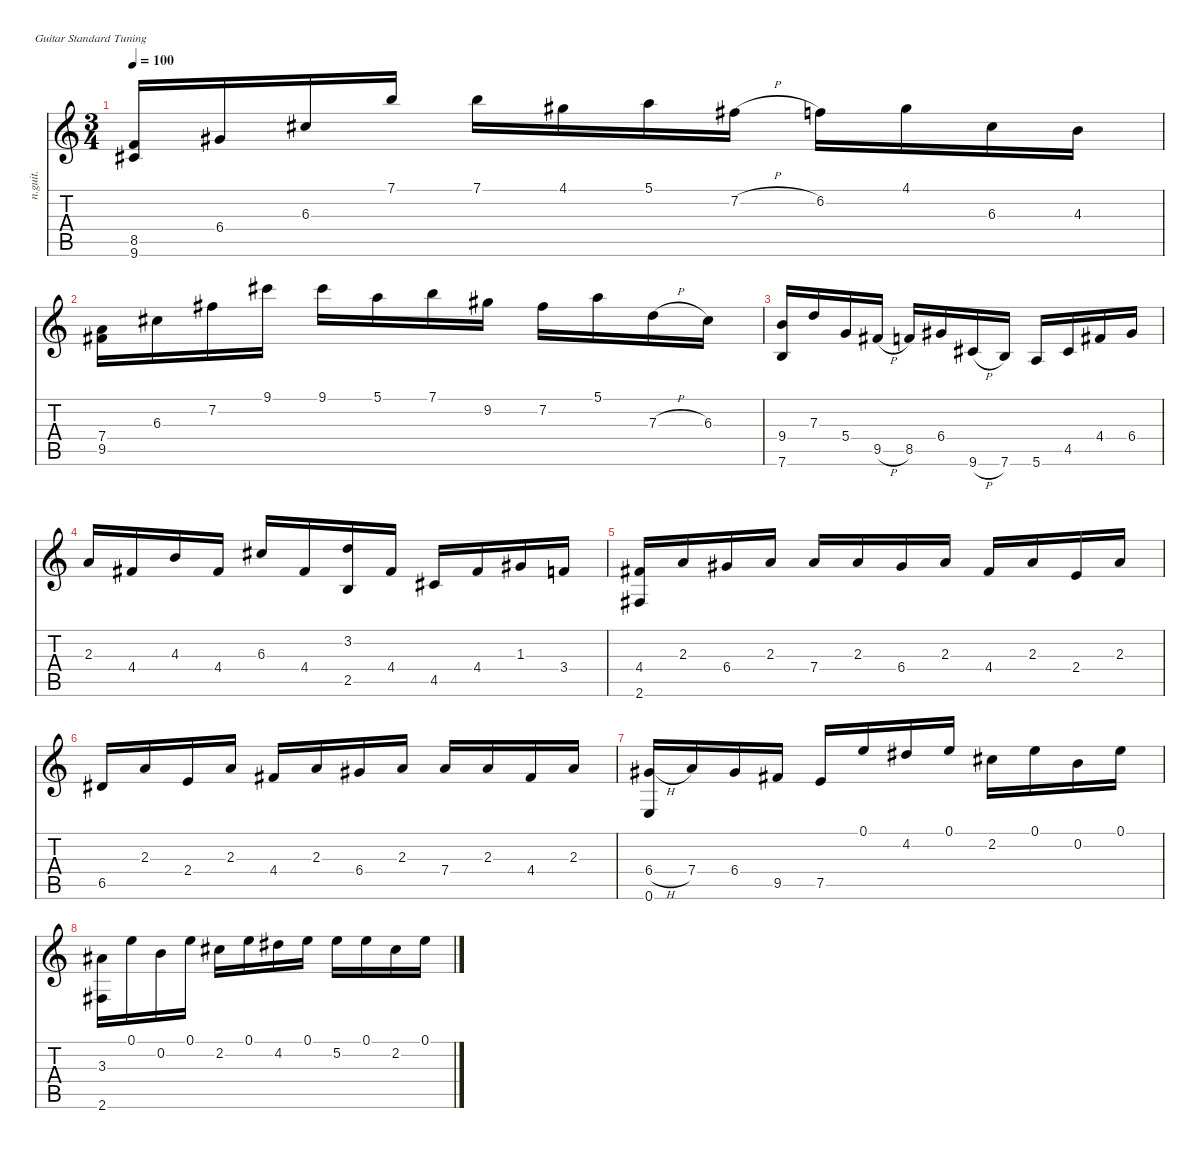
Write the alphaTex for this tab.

\defaultSystemsLayout 4
\hideDynamics
\bracketExtendMode nobrackets
\otherSystemsTrackNameOrientation horizontal
\track ("Nylon Guitar" "n.guit.") {instrument acousticguitarnylon}
\staff {score tabs}
\tuning (E4 B3 G3 D3 A2 E2)
\ts (3 4)
\tempo 100
\clef g2
\ks c
(9.6{acc #} 8.5).16{dy f beam Up} 6.4{acc #}.16{beam Up} 6.3{acc #}.16{beam Up} 7.1.16{beam Up} 7.1.16{beam Down} 4.1{acc #}.16{beam Down} 5.1.16{beam Down} 7.2{h acc #}.16{beam Down} 6.2.16{beam Down} 4.1{acc #}.16{beam Down} 6.3{acc #}.16{beam Down} 4.3.16{beam Down} |
(9.5{acc #} 7.4).16{beam Down} 6.3{acc #}.16{beam Down} 7.2{acc #}.16{beam Down} 9.1{acc #}.16{beam Down} 9.1{acc #}.16{beam Down} 5.1.16{beam Down} 7.1.16{beam Down} 9.2{acc #}.16{beam Down} 7.2{acc #}.16{beam Down} 5.1.16{beam Down} 7.3{h}.16{beam Down} 6.3{acc #}.16{beam Down} |
(7.6 9.4).16{beam Up} 7.3.16{beam Up} 5.4.16{beam Up} 9.5{h acc #}.16{beam Up} 8.5.16{beam Up} 6.4{acc #}.16{beam Up} 9.6{h acc #}.16{beam Up} 7.6.16{beam Up} 5.6.16{beam Up} 4.5{acc #}.16{beam Up} 4.4{acc #}.16{beam Up} 6.4{acc #}.16{beam Up} |
2.3.16{beam Up} 4.4{acc #}.16{beam Up} 4.3.16{beam Up} 4.4{acc #}.16{beam Up} 6.3{acc #}.16{beam Up} 4.4{acc #}.16{beam Up} (3.2 2.5).16{beam Up} 4.4{acc #}.16{beam Up} 4.5{acc #}.16{beam Up} 4.4{acc #}.16{beam Up} 1.3{acc #}.16{beam Up} 3.4.16{beam Up} |
(2.6{acc #} 4.4{acc #}).16{beam Up} 2.3.16{beam Up} 6.4{acc #}.16{beam Up} 2.3.16{beam Up} 7.4.16{beam Up} 2.3.16{beam Up} 6.4{acc #}.16{beam Up} 2.3.16{beam Up} 4.4{acc #}.16{beam Up} 2.3.16{beam Up} 2.4.16{beam Up} 2.3.16{beam Up} |
6.5{acc #}.16{beam Up} 2.3.16{beam Up} 2.4.16{beam Up} 2.3.16{beam Up} 4.4{acc #}.16{beam Up} 2.3.16{beam Up} 6.4{acc #}.16{beam Up} 2.3.16{beam Up} 7.4.16{beam Up} 2.3.16{beam Up} 4.4{acc #}.16{beam Up} 2.3.16{beam Up} |
(6.4{h acc #} 0.6).16{beam Up} 7.4.16{beam Up} 6.4{acc #}.16{beam Up} 9.5{acc #}.16{beam Up} 7.5.16{beam Up} 0.1.16{beam Up} 4.2{acc #}.16{beam Up} 0.1.16{beam Up} 2.2{acc #}.16{beam Down} 0.1.16{beam Down} 0.2.16{beam Down} 0.1.16{beam Down} |
(3.3{acc #} 2.6{acc #}).16{beam Down} 0.1.16{beam Down} 0.2.16{beam Down} 0.1.16{beam Down} 2.2{acc #}.16{beam Down} 0.1.16{beam Down} 4.2{acc #}.16{beam Down} 0.1.16{beam Down} 5.2.16{beam Down} 0.1.16{beam Down} 2.2{acc #}.16{beam Down} 0.1.16{beam Down}
